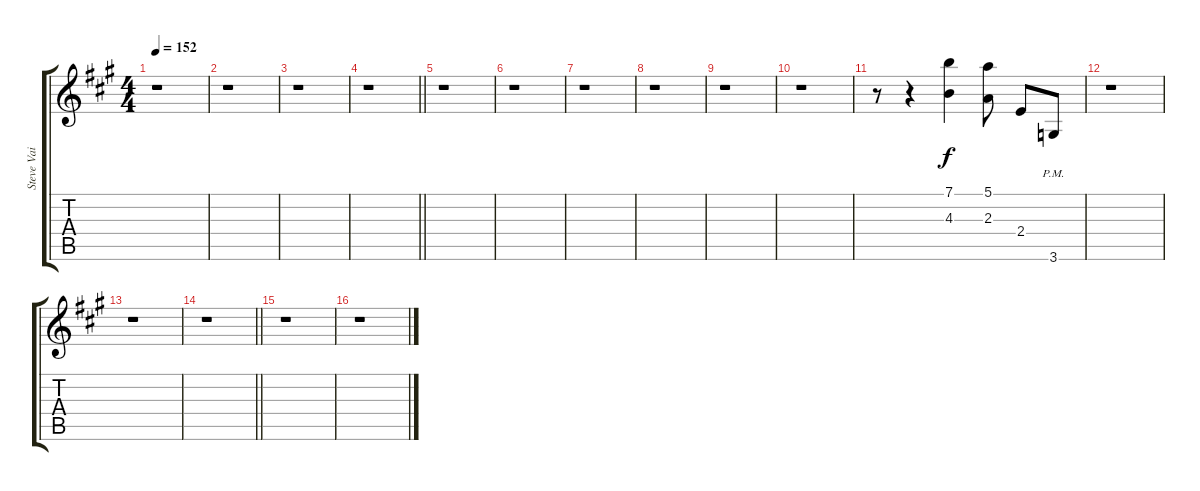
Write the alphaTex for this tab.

\track ("Steve Vai Lead" "Steve Vai ") {instrument overdrivenguitar}
\staff {score tabs}
\tuning (E4 B3 G3 D3 A2 E2) {hide}
\ts (4 4)
\tempo 152
\clef g2
\ks a
r.1{dy f} |
r.1 |
r.1 |
\barLineRight lightlight
r.1 |
r.1 |
r.1 |
r.1 |
r.1 |
r.1 |
r.1 |
r.8 r.4 (7.1 4.3).4 (5.1 2.3).8 2.4.8 3.6{pm}.8 |
r.1 |
r.1 |
\barLineRight lightlight
r.1 |
r.1 |
r.1
